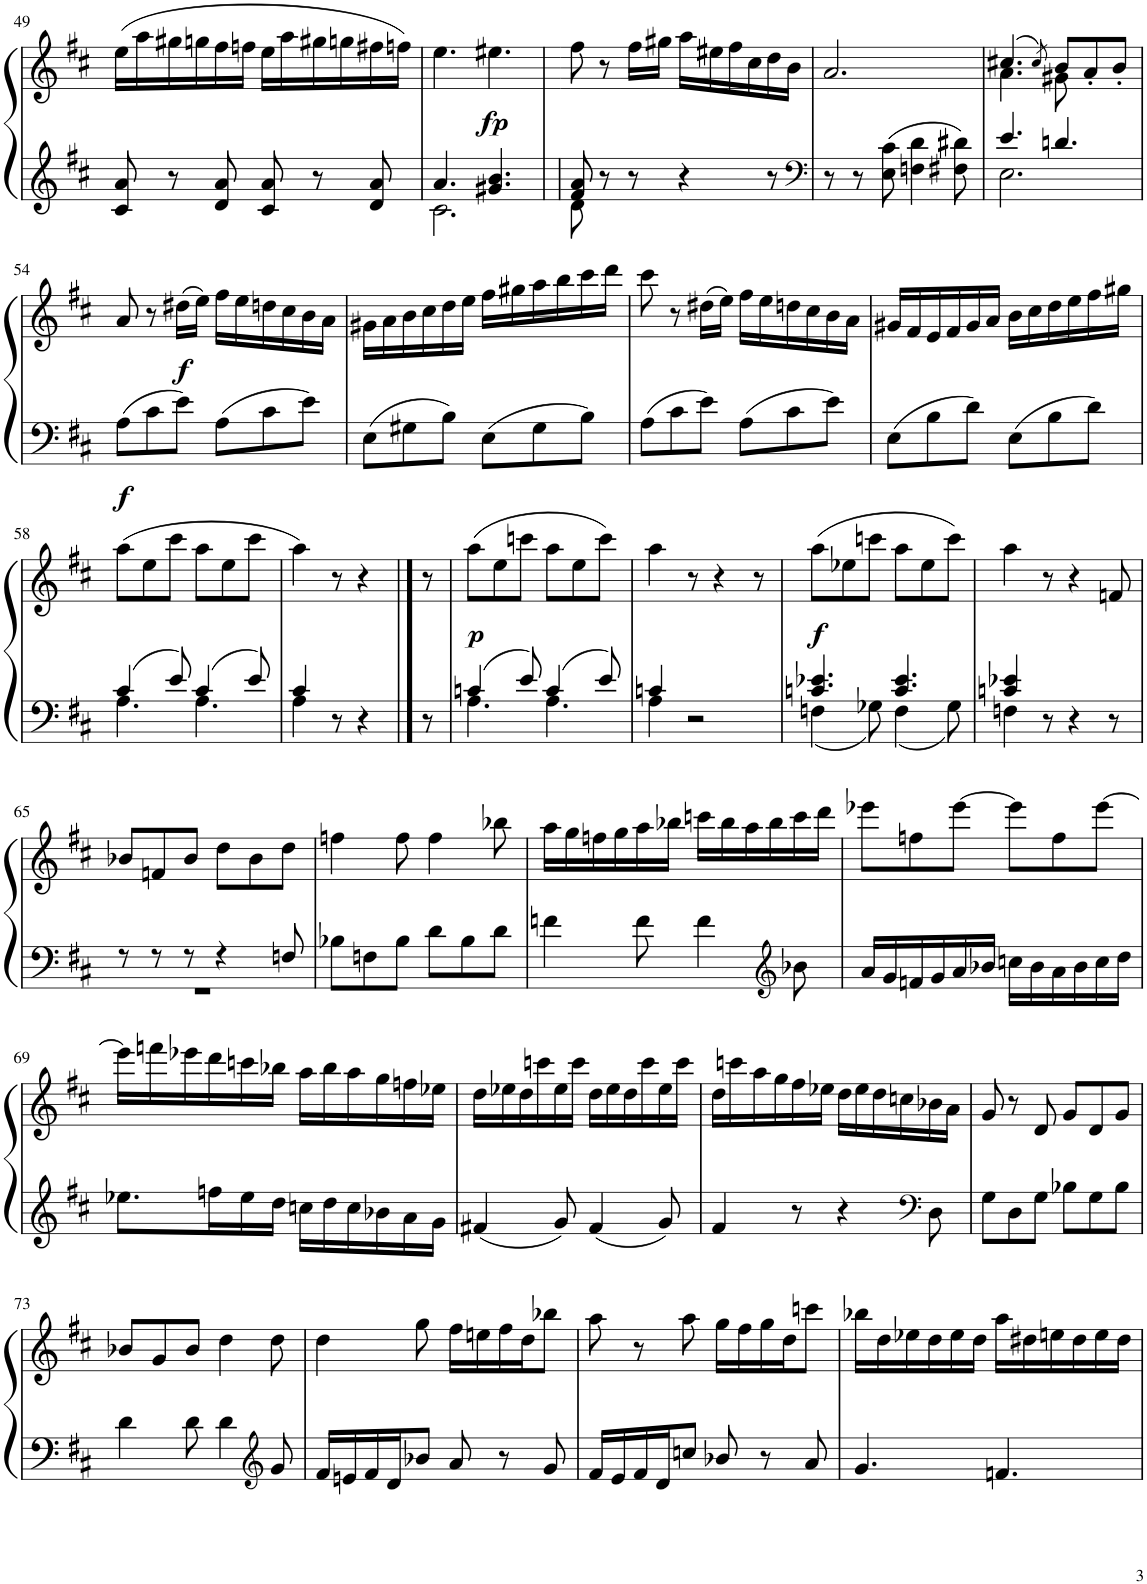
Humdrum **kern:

**kern	**dynam	**kern	**dynam
*part2	*part2	*part1	*part1
*staff2	*staff2	*staff1	*staff1
*I"Piano	*	*I"Piano	*
*I'Pno	*	*I'Pno	*
!!LO:PB:g=z
*clefG2	*	*clefG2	*
*k[f#c#]	*	*k[f#c#]	*
*M6/8	*	*M6/8	*
=49	=49	=49	=49
8c#/ 8a/	.	(16ee\LL	.
.	.	16aa\	.
8r	.	16gg#X\	.
.	.	16ggn\	.
8d/ 8a/	.	16ff#\	.
.	.	16ffn\JJ	.
8c#/ 8a/	.	16ee\LL	.
.	.	16aa\	.
8r	.	16gg#X\	.
.	.	16ggn\	.
8d/ 8a/	.	16ff#X\	.
.	.	16ffn\JJ)	.
=50	=50	=50	=50
*^	*	*	*
4.a/	2.c#\	.	4.ee\	.
!	!	!	!	!LO:DY:b
4.g#X/ 4.b/	.	.	4.ee#X\	fp
=51	=51	=51	=51	=51
8f#/ 8a/	8d\	.	8ff#\	.
8r	2ryy	.	8r	.
8r	.	.	16ff#\LL	.
.	.	.	16gg#X\JJ	.
4r	.	.	16aa\LL	.
.	.	.	16ee#X\	.
.	.	.	16ff#\	.
.	.	.	16cc#\	.
8r	8ryy	.	16dd\	.
.	.	.	16b\JJ	.
*v	*v	*	*	*
=52	=52	=52	=52
*clefF4	*	*	*
8r	.	2.a/	.
8r	.	.	.
(8E\ 8c#\	.	.	.
4Fn\ 4d\	.	.	.
8F#X\ 8d#X\)	.	.	.
=53	=53	=53	=53
*^	*	*^	*
4.e/	2.E\	.	(4.cc#X/	4.a\	.
.	.	.	8qcc#/)	.	.
4.dn/	.	.	8b/L	8g#X\	.
.	.	.	8a'/	4ryy	.
.	.	.	8b'/J	.	.
*v	*v	*	*	*	*
*	*	*v	*v	*
!!LO:LB:g=z
=54	=54	=54	=54
!	!LO:DY:b	!	!
(8A\L	f	8a/	.
8c#\	.	8r	.
!	!	!	!LO:DY:b
8e\J)	.	(16dd#X\LL	f
.	.	16ee\JJ)	.
(8A\L	.	16ff#\LL	.
.	.	16ee\	.
8c#\	.	16ddn\	.
.	.	16cc#\	.
8e\J)	.	16b\	.
.	.	16a\JJ	.
=55	=55	=55	=55
(8E\L	.	16g#X\LL	.
.	.	16a\	.
8G#X\	.	16b\	.
.	.	16cc#\	.
8B\J)	.	16dd\	.
.	.	16ee\JJ	.
(8E\L	.	16ff#\LL	.
.	.	16gg#X\	.
8G#\	.	16aa\	.
.	.	16bb\	.
8B\J)	.	16ccc#\	.
.	.	16ddd\JJ	.
=56	=56	=56	=56
(8A\L	.	8ccc#\	.
8c#\	.	8r	.
8e\J)	.	(16dd#X\LL	.
.	.	16ee\JJ)	.
(8A\L	.	16ff#\LL	.
.	.	16ee\	.
8c#\	.	16ddn\	.
.	.	16cc#\	.
8e\J)	.	16b\	.
.	.	16a\JJ	.
=57	=57	=57	=57
(8E\L	.	16g#X/LL	.
.	.	16f#/	.
8B\	.	16e/	.
.	.	16f#/	.
8d\J)	.	16g#/	.
.	.	16a/JJ	.
(8E\L	.	16b\LL	.
.	.	16cc#\	.
8B\	.	16dd\	.
.	.	16ee\	.
8d\J)	.	16ff#\	.
.	.	16gg#X\JJ	.
!!LO:LB:g=z
=58	=58	=58	=58
*^	*	*	*
(4c#/	4.A\	.	(8aa\L	.
.	.	.	8ee\	.
8e/)	.	.	8ccc#\J	.
(4c#/	4.A\	.	8aa\L	.
.	.	.	8ee\	.
8e/)	.	.	8ccc#\J	.
=59	=59	=59	=59	=59
4A\	4c#/	.	4aa\)	.
8r	4.ryy	.	8r	.
4r	.	.	4r	.
*v	*v	*	*	*
==60	==60	==60	==60
8r	.	8r	.
=61	=61	=61	=61
*^	*	*	*
!	!	!	!	!LO:DY:b
(4cn/	4.A\	.	(8aa\L	p
.	.	.	8ee\	.
8e/)	.	.	8cccn\J	.
(4c/	4.A\	.	8aa\L	.
.	.	.	8ee\	.
8e/)	.	.	8ccc\J)	.
=62	=62	=62	=62	=62
4cn/	4A\	.	4aa\	.
2r	2ryy	.	8r	.
.	.	.	4r	.
.	.	.	8r	.
=63	=63	=63	=63	=63
!	!	!	!	!LO:DY:b
4.cn/ 4.e-X/	(4Fn\	.	(8aa\L	f
.	.	.	8ee-X\	.
.	8G-X\)	.	8cccn\J	.
4.c/ 4.e-/	(4F\	.	8aa\L	.
.	.	.	8ee-\	.
.	8G-\)	.	8ccc\J)	.
=64	=64	=64	=64	=64
4cn/ 4e-X/	4Fn\	.	4aa\	.
8r	2ryy	.	8r	.
4r	.	.	4r	.
8r	.	.	8fn/	.
!!LO:LB:g=z
=65	=65	=65	=65	=65
8r	2.r	.	8b-X/L	.
8r	.	.	8fn/	.
8r	.	.	8b-/J	.
4r	.	.	8dd\L	.
.	.	.	8b-\	.
8Fn/	.	.	8dd\J	.
*v	*v	*	*	*
=66	=66	=66	=66
8B-X\L	.	4ffn\	.
8Fn\	.	.	.
8B-\J	.	8ff\	.
8d\L	.	4ff\	.
8B-\	.	.	.
8d\J	.	8bb-X\	.
=67	=67	=67	=67
4fn\	.	16aa\LL	.
.	.	16gg\	.
.	.	16ffn\	.
.	.	16gg\	.
8f\	.	16aa\	.
.	.	16bb-X\JJ	.
4f\	.	16cccn\LL	.
.	.	16bb-\	.
.	.	16aa\	.
.	.	16bb-\	.
*clefG2	*	*	*
8b-X\	.	16ccc\	.
.	.	16ddd\JJ	.
=68	=68	=68	=68
16a/LL	.	8eee-X\L	.
16g/	.	.	.
16fn/	.	8ffn\	.
16g/	.	.	.
16a/	.	[8eee-\J	.
16b-X/JJ	.	.	.
16ccn\LL	.	8eee-\L]	.
16b-\	.	.	.
16a\	.	8ff\	.
16b-\	.	.	.
16cc\	.	[8eee-\J	.
16dd\JJ	.	.	.
!!LO:LB:g=z
=69	=69	=69	=69
8.ee-X\L	.	16eee-\LL]	.
.	.	16fffn\	.
.	.	16eee-X\	.
16ffn\L	.	16ddd\	.
16ee-\	.	16cccn\	.
16dd\JJ	.	16bb-X\JJ	.
16ccn\LL	.	16aa\LL	.
16dd\	.	16bb-\	.
16cc\	.	16aa\	.
16b-X\	.	16gg\	.
16a\	.	16ffn\	.
16g\JJ	.	16ee-X\JJ	.
=70	=70	=70	=70
(4f#X/	.	16dd\LL	.
.	.	16ee-X\	.
.	.	16dd\	.
.	.	16cccn\	.
8g/)	.	16ee-\	.
.	.	16ccc\JJ	.
(4f#/	.	16dd\LL	.
.	.	16ee-\	.
.	.	16dd\	.
.	.	16ccc\	.
8g/)	.	16ee-\	.
.	.	16ccc\JJ	.
=71	=71	=71	=71
4f#/	.	16dd\LL	.
.	.	16cccn\	.
.	.	16aa\	.
.	.	16gg\	.
8r	.	16ff#\	.
.	.	16ee-X\JJ	.
4r	.	16dd\LL	.
.	.	16ee-\	.
.	.	16dd\	.
.	.	16ccn\	.
*clefF4	*	*	*
8D\	.	16b-X\	.
.	.	16a\JJ	.
=72	=72	=72	=72
8G\L	.	8g/	.
8D\	.	8r	.
8G\J	.	8d/	.
8B-X\L	.	8g/L	.
8G\	.	8d/	.
8B-\J	.	8g/J	.
!!LO:LB:g=z
=73	=73	=73	=73
4d\	.	8b-X/L	.
.	.	8g/	.
8d\	.	8b-/J	.
4d\	.	4dd\	.
*clefG2	*	*	*
8g/	.	8dd\	.
=74	=74	=74	=74
16f#/LL	.	4dd\	.
16en/	.	.	.
16f#/	.	.	.
16d/J	.	.	.
8b-X/J	.	8gg\	.
8a/	.	16ff#\LL	.
.	.	16een\	.
8r	.	16ff#\	.
.	.	16dd\J	.
8g/	.	8bb-X\J	.
=75	=75	=75	=75
16f#/LL	.	8aa\	.
16e/	.	.	.
16f#/	.	8r	.
16d/J	.	.	.
8ccn/J	.	8aa\	.
8b-X/	.	16gg\LL	.
.	.	16ff#\	.
8r	.	16gg\	.
.	.	16dd\J	.
8a/	.	8cccn\J	.
=76	=76	=76	=76
4.g/	.	16bb-X\LL	.
.	.	16dd\	.
.	.	16ee-X\	.
.	.	16dd\	.
.	.	16ee-\	.
.	.	16dd\JJ	.
4.fn/	.	16aa\LL	.
.	.	16dd#X\	.
.	.	16een\	.
.	.	16dd#\	.
.	.	16ee\	.
.	.	16dd#\JJ	.
=	=	=	=
*-	*-	*-	*-
